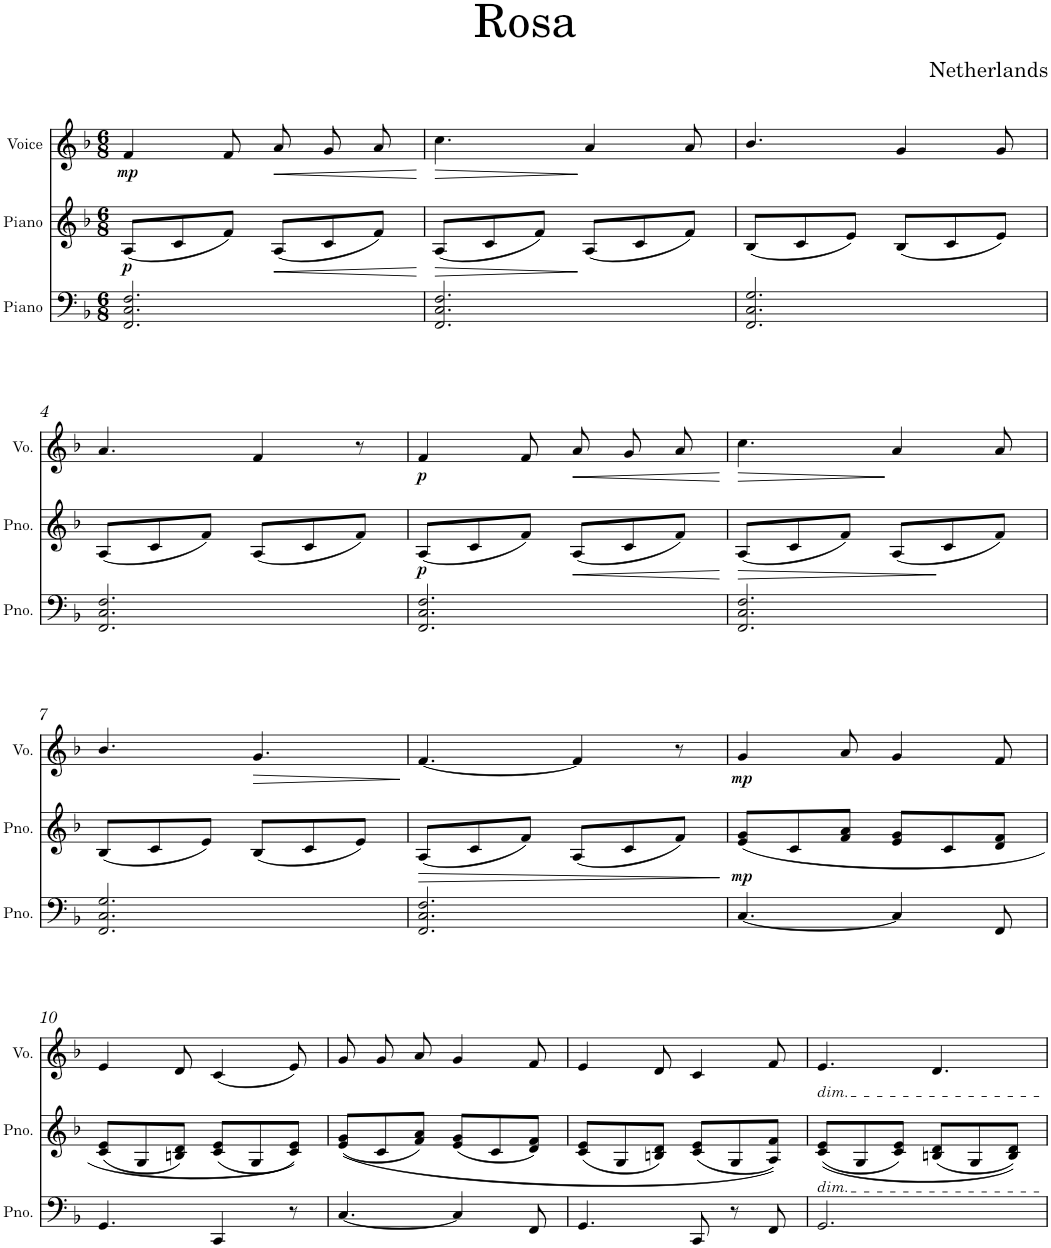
**kern	**kern	**dynam	**kern	**dynam
*part3	*part2	*part2	*part1	*part1
*staff3	*staff2	*staff2	*staff1	*staff1
*I"Piano	*I"Piano	*	*I"Voice	*
*I'Pno.	*I'Pno.	*	*I'Vo.	*
*clefF4	*clefG2	*	*clefG2	*
*k[b-]	*k[b-]	*	*k[b-]	*
*M6/8	*M6/8	*	*M6/8	*
=1	=1	=1	=1	=1
!	!	!LO:DY:b	!	!LO:DY:b
2.FF/ 2.C/ 2.F/	(8A/L	p	4f/	mp
.	8c/	.	.	.
.	8f/J)	.	8f/	.
!	!	!LO:HP:b	!	!LO:HP:b
.	(8A/L	<	8a/L	<
.	8c/	.	8g/	.
.	8f/J)	.	8a/J	.
.	.	[	.	[
=2	=2	=2	=2	=2
!	!	!LO:HP:b	!	!LO:HP:b
2.FF/ 2.C/ 2.F/	(8A/L	>	4.cc\	>
.	8c/	.	.	.
.	8f/J)	.	.	.
.	(8A/L	]	4a/	]
.	8c/	.	.	.
.	8f/J)	.	8a/	.
=3	=3	=3	=3	=3
2.FF/ 2.C/ 2.G/	(8B-/L	.	4.b-/	.
.	8c/	.	.	.
.	8e/J)	.	.	.
.	(8B-/L	.	4g/	.
.	8c/	.	.	.
.	8e/J)	.	8g/	.
!!LO:LB:g=z
=4	=4	=4	=4	=4
2.FF/ 2.C/ 2.F/	(8A/L	.	4.a/	.
.	8c/	.	.	.
.	8f/J)	.	.	.
.	(8A/L	.	4f/	.
.	8c/	.	.	.
.	8f/J)	.	8r	.
=5	=5	=5	=5	=5
!	!	!LO:DY:b	!	!LO:DY:b
2.FF/ 2.C/ 2.F/	(8A/L	p	4f/	p
.	8c/	.	.	.
.	8f/J)	.	8f/	.
!	!	!LO:HP:b	!	!LO:HP:b
.	(8A/L	<	8a/L	<
.	8c/	.	8g/	.
.	8f/J)	.	8a/J	.
.	.	[	.	[
=6	=6	=6	=6	=6
!	!	!LO:HP:b	!	!LO:HP:b
2.FF/ 2.C/ 2.F/	(8A/L	>	4.cc\	>
.	8c/	.	.	.
.	8f/J)	.	.	.
.	(8A/L	.	4a/	]
.	8c/	]	.	.
.	8f/J)	.	8a/	.
!!LO:LB:g=z
=7	=7	=7	=7	=7
2.FF/ 2.C/ 2.G/	(8B-/L	.	4.b-/	.
.	8c/	.	.	.
.	8e/J)	.	.	.
!	!	!	!	!LO:HP:b
.	(8B-/L	.	4.g/	>
.	8c/	.	.	.
.	8e/J)	.	.	.
.	.	.	.	]
=8	=8	=8	=8	=8
!	!	!LO:HP:b	!	!
2.FF/ 2.C/ 2.F/	(8A/L	>	[4.f/	.
.	8c/	.	.	.
.	8f/J)	.	.	.
.	(8A/L	.	4f/]	.
.	8c/	.	.	.
.	8f/J)	.	8r	.
.	.	]	.	.
=9	=9	=9	=9	=9
!	!	!LO:DY:b	!	!LO:DY:b
[4.C/	(8e/ 8g/L	mp	4g/	mp
.	8c/	.	.	.
.	8f/ 8a/J	.	8a/	.
4C/]	8e/ 8g/L	.	4g/	.
.	8c/	.	.	.
8FF/	8d/ 8f/J	.	8f/	.
!!LO:LB:g=z
=10	=10	=10	=10	=10
4.GG/	(8c/ 8e/L	.	4e/	.
.	8G/	.	.	.
.	8Bn/ 8d/J)	.	8d/	.
4CC/	(8c/ 8e/L	.	(4c/	.
.	8G/	.	.	.
8r	8c/ 8e/J))	.	8e/)	.
=11	=11	=11	=11	=11
[4.C/	((8e/ 8g/L	.	8g/L	.
.	8c/	.	8g/	.
.	8f/ 8a/J)	.	8a/J	.
4C/]	(8e/ 8g/L	.	4g/	.
.	8c/	.	.	.
8FF/	8d/ 8f/J)	.	8f/	.
=12	=12	=12	=12	=12
4.GG/	(8c/ 8e/L	.	4e/	.
.	8G/	.	.	.
.	8Bn/ 8d/J)	.	8d/	.
8CC/	(8c/ 8e/L	.	4c/	.
8r	8G/	.	.	.
8FF/	8A/ 8f/J))	.	8f/	.
=13	=13	=13	=13	=13
!	!	!	!LO:TX:b:i:t=dim.	!
!	!LO:TX:b:i:t=dim.	!	!	!
2.GG/	((8c/ 8e/L	.	4.e/	.
.	8G/	.	.	.
.	8c/ 8e/J)	.	.	.
.	(8Bn/ 8d/L	.	4.d/	.
.	8G/	.	.	.
.	8B/ 8d/J))	.	.	.
=	=	=	=	=
*-	*-	*-	*-	*-
